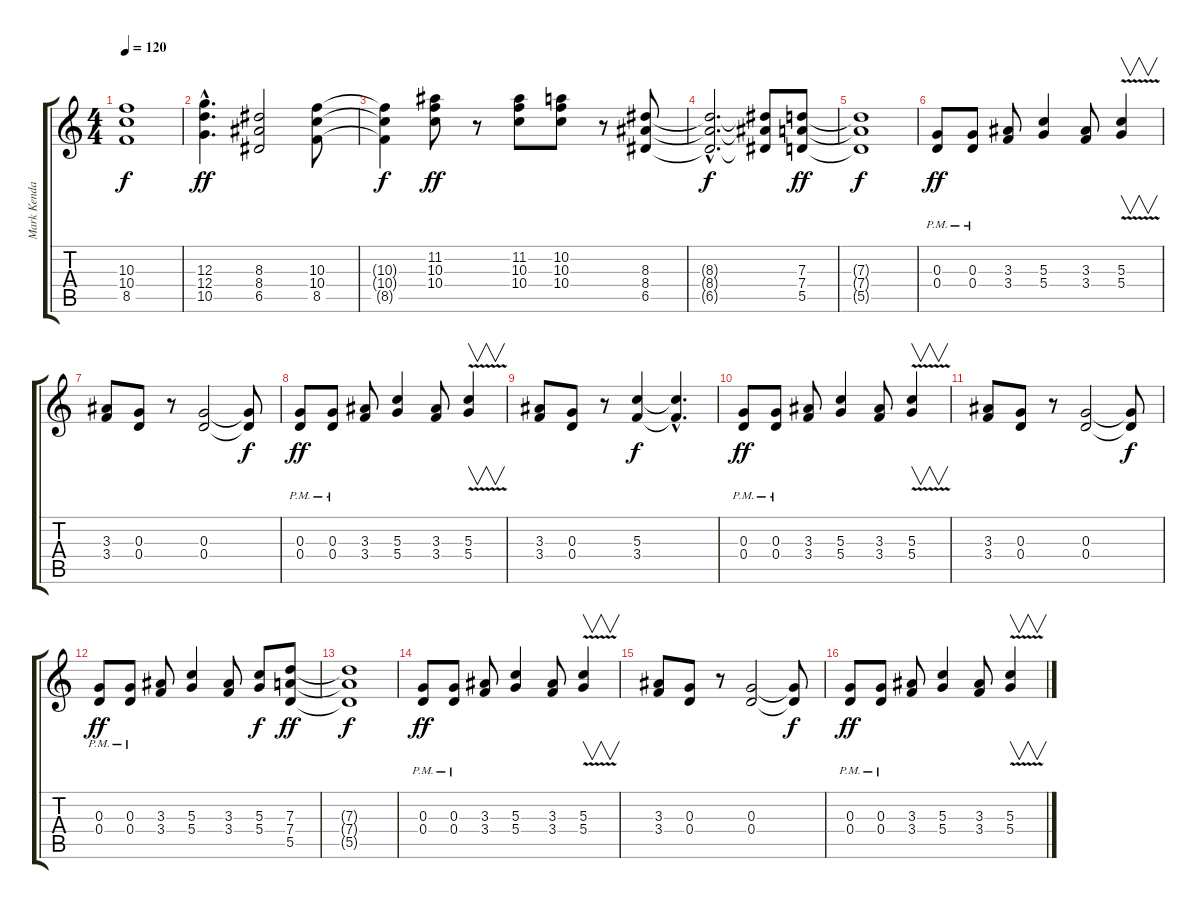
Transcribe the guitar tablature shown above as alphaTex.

\track ("Mark Kendall" "Mark Kenda") {instrument distortionguitar}
\staff {score tabs}
\tuning (E4 B3 G3 D3 A2 E2) {hide}
\ts (4 4)
\tempo 120
\clef g2
\ks c
(10.3{t} 10.4{t} 8.5{t}).1{dy f} |
(12.3{hac} 12.4{hac} 10.5{hac}).4{d dy ff} (8.3 8.4 6.5).2 (10.3 10.4 8.5).8 |
(10.3{t} 10.4{t} 8.5{t}).4{dy f} (11.2 10.3 10.4).8{dy ff} r.8 (11.2 10.3 10.4).8 (10.2 10.3 10.4).8 r.8 (8.3 8.4 6.5).8 |
(8.3{hac t} 8.4{hac t} 6.5{hac t}).2{d dy f} (8.3{t} 8.4{t} 6.5{t}).8 (7.3 7.4 5.5).8{dy ff} |
(7.3{t} 7.4{t} 5.5{t}).1{dy f} |
(0.3 0.4{pm}).8{dy ff} (0.3 0.4{pm}).8 (3.3 3.4).8 (5.3 5.4).4 (3.3 3.4).8 (5.3{v} 5.4{v}).4{v} |
(3.3 3.4).8 (0.3 0.4).8 r.8 (0.3 0.4).2 (0.3{t} 0.4{t}).8{dy f} |
(0.3 0.4{pm}).8{dy ff} (0.3 0.4{pm}).8 (3.3 3.4).8 (5.3 5.4).4 (3.3 3.4).8 (5.3{v} 5.4{v}).4{v} |
(3.3 3.4).8 (0.3 0.4).8 r.8 (5.3 3.4).4{dy f} (5.3{hac t} 3.4{hac t}).4{d} |
(0.3 0.4{pm}).8{dy ff} (0.3 0.4{pm}).8 (3.3 3.4).8 (5.3 5.4).4 (3.3 3.4).8 (5.3{v} 5.4{v}).4{v} |
(3.3 3.4).8 (0.3 0.4).8 r.8 (0.3 0.4).2 (0.3{t} 0.4{t}).8{dy f} |
(0.3 0.4{pm}).8{dy ff} (0.3 0.4{pm}).8 (3.3 3.4).8 (5.3 5.4).4 (3.3 3.4).8 (5.3 5.4).8{dy f} (7.3 7.4 5.5).8{dy ff} |
(7.3{t} 7.4{t} 5.5{t}).1{dy f} |
(0.3 0.4{pm}).8{dy ff} (0.3 0.4{pm}).8 (3.3 3.4).8 (5.3 5.4).4 (3.3 3.4).8 (5.3{v} 5.4{v}).4{v} |
(3.3 3.4).8 (0.3 0.4).8 r.8 (0.3 0.4).2 (0.3{t} 0.4{t}).8{dy f} |
(0.3 0.4{pm}).8{dy ff} (0.3 0.4{pm}).8 (3.3 3.4).8 (5.3 5.4).4 (3.3 3.4).8 (5.3{v} 5.4{v}).4{v}
